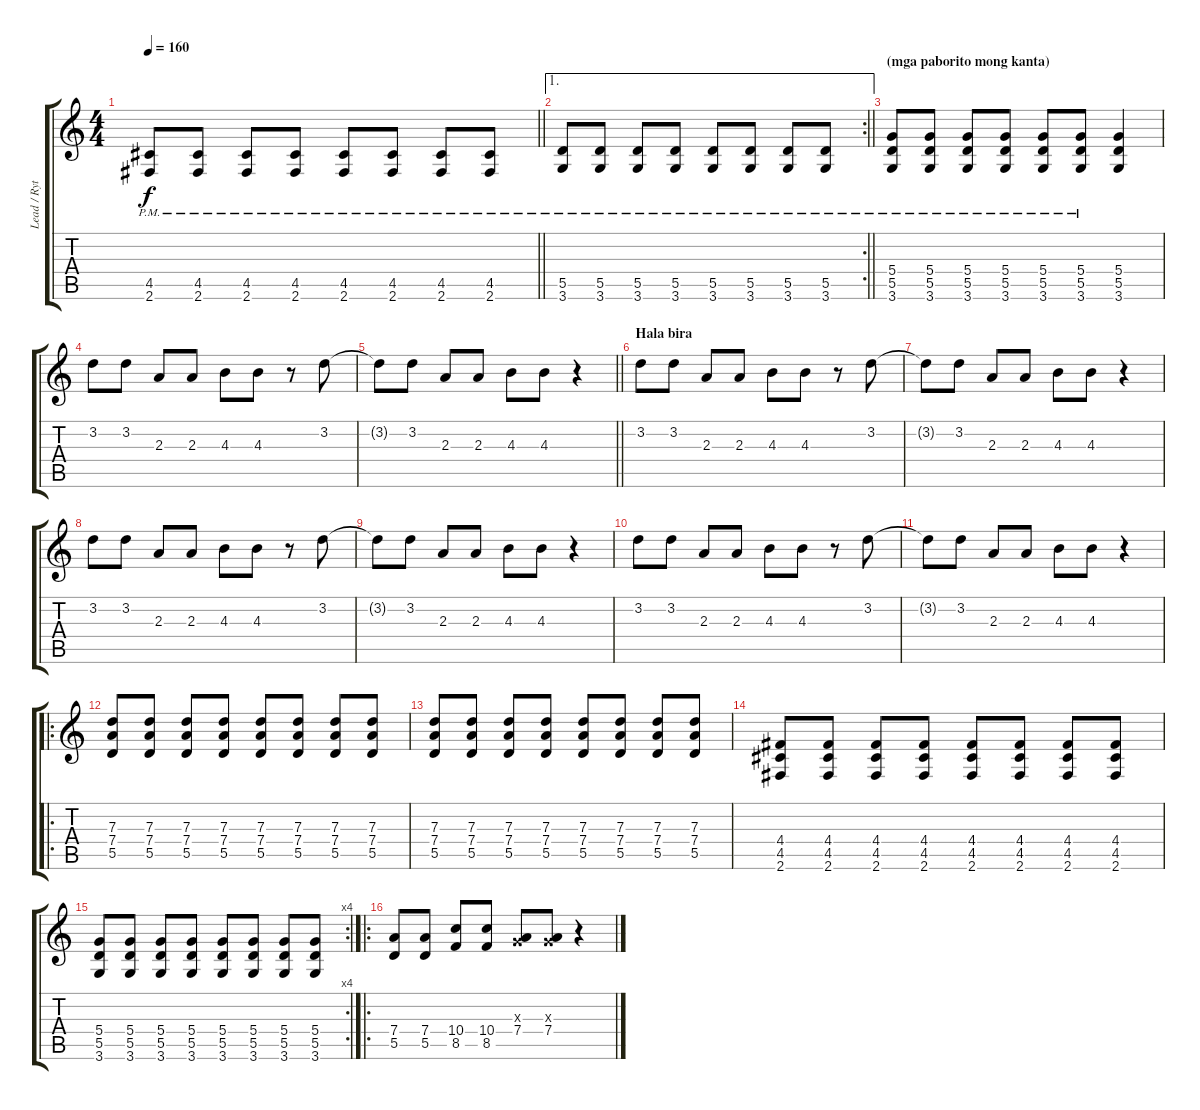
\track ("Lead / Rythm" "Lead / Ryt") {instrument distortionguitar}
\staff {score tabs}
\tuning (E4 B3 G3 D3 A2 E2) {hide}
\ts (4 4)
\tempo 160
\clef g2
\barLineRight lightlight
\ks c
(4.5{pm} 2.6{pm}).8{dy f} (4.5{pm} 2.6{pm}).8 (4.5{pm} 2.6{pm}).8 (4.5{pm} 2.6{pm}).8 (4.5{pm} 2.6{pm}).8 (4.5{pm} 2.6{pm}).8 (4.5{pm} 2.6{pm}).8 (4.5{pm} 2.6{pm}).8 |
\ae 1
\rc 2
\section ("" "")
\barLineRight lightlight
(5.5{pm} 3.6{pm}).8 (5.5{pm} 3.6{pm}).8 (5.5{pm} 3.6{pm}).8 (5.5{pm} 3.6{pm}).8 (5.5{pm} 3.6{pm}).8 (5.5{pm} 3.6{pm}).8 (5.5{pm} 3.6{pm}).8 (5.5{pm} 3.6{pm}).8 |
\section ("" "(mga paborito mong kanta)")
(5.4{pm} 5.5{pm} 3.6{pm}).8 (5.4{pm} 5.5{pm} 3.6{pm}).8 (5.4{pm} 5.5{pm} 3.6{pm}).8 (5.4{pm} 5.5{pm} 3.6{pm}).8 (5.4{pm} 5.5{pm} 3.6{pm}).8 (5.4{pm} 5.5{pm} 3.6{pm}).8 (5.4 5.5 3.6).4 |
3.2.8 3.2.8 2.3.8 2.3.8 4.3.8 4.3.8 r.8 3.2.8 |
\barLineRight lightlight
3.2{t}.8 3.2.8 2.3.8 2.3.8 4.3.8 4.3.8 r.4 |
\section ("" "Hala bira")
3.2.8 3.2.8 2.3.8 2.3.8 4.3.8 4.3.8 r.8 3.2.8 |
3.2{t}.8 3.2.8 2.3.8 2.3.8 4.3.8 4.3.8 r.4 |
3.2.8 3.2.8 2.3.8 2.3.8 4.3.8 4.3.8 r.8 3.2.8 |
3.2{t}.8 3.2.8 2.3.8 2.3.8 4.3.8 4.3.8 r.4 |
3.2.8 3.2.8 2.3.8 2.3.8 4.3.8 4.3.8 r.8 3.2.8 |
3.2{t}.8 3.2.8 2.3.8 2.3.8 4.3.8 4.3.8 r.4 |
\ro
(7.3 7.4 5.5).8 (7.3 7.4 5.5).8 (7.3 7.4 5.5).8 (7.3 7.4 5.5).8 (7.3 7.4 5.5).8 (7.3 7.4 5.5).8 (7.3 7.4 5.5).8 (7.3 7.4 5.5).8 |
(7.3 7.4 5.5).8 (7.3 7.4 5.5).8 (7.3 7.4 5.5).8 (7.3 7.4 5.5).8 (7.3 7.4 5.5).8 (7.3 7.4 5.5).8 (7.3 7.4 5.5).8 (7.3 7.4 5.5).8 |
(4.4 4.5 2.6).8 (4.4 4.5 2.6).8 (4.4 4.5 2.6).8 (4.4 4.5 2.6).8 (4.4 4.5 2.6).8 (4.4 4.5 2.6).8 (4.4 4.5 2.6).8 (4.4 4.5 2.6).8 |
\rc 4
(5.4 5.5 3.6).8 (5.4 5.5 3.6).8 (5.4 5.5 3.6).8 (5.4 5.5 3.6).8 (5.4 5.5 3.6).8 (5.4 5.5 3.6).8 (5.4 5.5 3.6).8 (5.4 5.5 3.6).8 |
\ro
(7.4 5.5).8 (7.4 5.5).8 (10.4 8.5).8 (10.4 8.5).8 (0.3{x} 7.4).8 (0.3{x} 7.4).8 r.4
